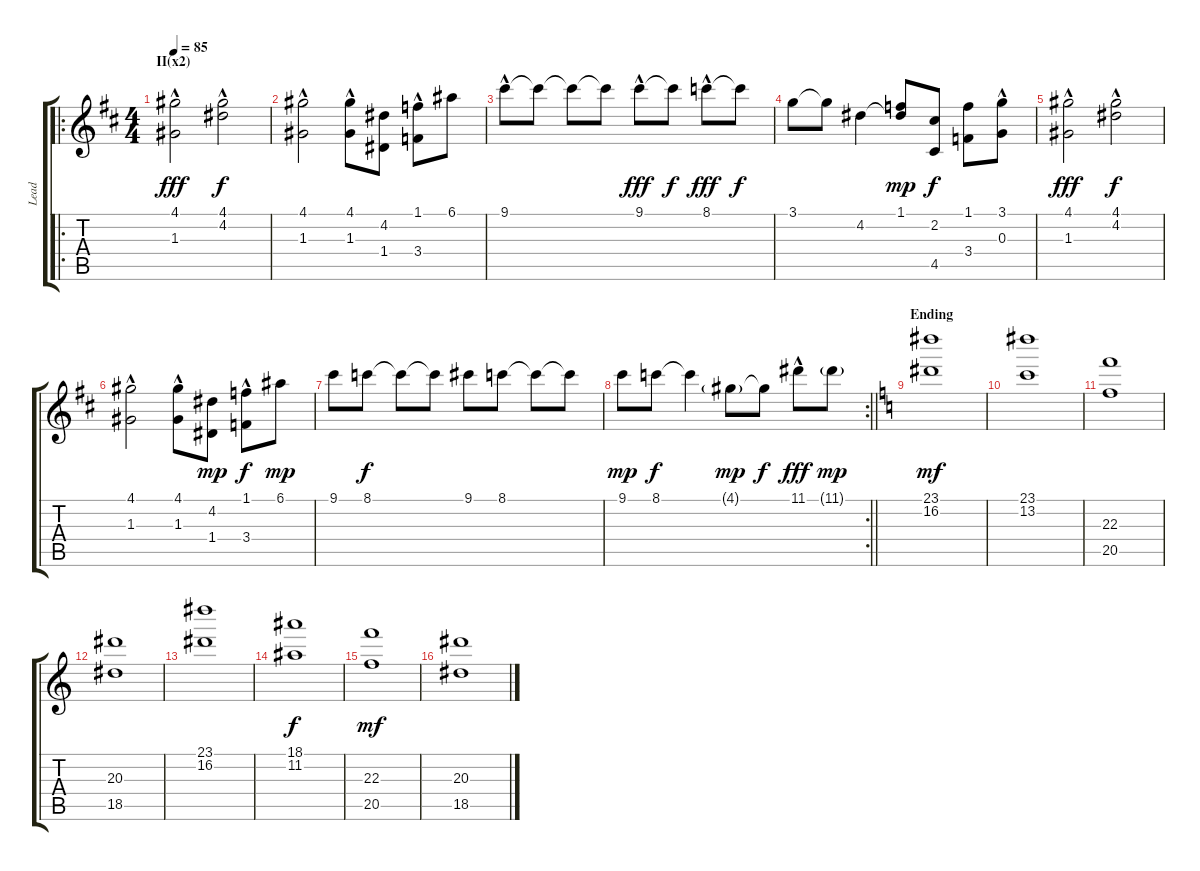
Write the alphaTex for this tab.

\track ("Lead" "Lead") {instrument electricguitarjazz}
\staff {score tabs}
\tuning (E4 B3 G3 D3 A2 E2) {hide}
\ro
\ts (4 4)
\section ("" "II(x2)")
\tempo 85
\clef g2
\ks d
(4.1{hac} 1.3).2{dy fff} (4.1{hac} 4.2).2{dy f} |
(4.1{hac} 1.3).2 (4.1{hac} 1.3).8 (4.2 1.4).8 (1.1{hac} 3.4).8 6.1.8 |
9.1{hac}.8 9.1{t}.8 9.1{t}.8 9.1{t}.8 9.1{hac}.8{dy fff} 9.1{t}.8{dy f} 8.1{hac}.8{dy fff} 8.1{t}.8{dy f} |
3.1.8 3.1{t}.8 4.2.4 (1.1 4.2{t}).8{dy mp} (2.2 4.5).8{dy f} (1.1 3.4).8 (3.1{hac} 0.3).8 |
(4.1{hac} 1.3).2{dy fff} (4.1{hac} 4.2).2{dy f} |
(4.1{hac} 1.3).2 (4.1{hac} 1.3).8 (4.2 1.4).8{dy mp} (1.1{hac} 3.4).8{dy f} 6.1.8{dy mp} |
9.1.8 8.1.8{dy f} 8.1{t}.8 8.1{t}.8 9.1.8 8.1.8 8.1{t}.8 8.1{t}.8 |
\rc 2
\barLineRight lightlight
9.1.8{dy mp} 8.1.8{dy f} 8.1{t}.4 4.1{g}.8{dy mp} 4.1{t}.8{dy f} 11.1{hac}.8{dy fff} 11.1{g}.8{dy mp} |
\section ("" "Ending")
\ks c
(23.1 16.2).1{dy mf} |
(23.1 13.2).1 |
(22.3 20.5).1 |
(20.3 18.5).1 |
(23.1 16.2).1 |
(18.1 11.2).1{dy f} |
(22.3 20.5).1{dy mf} |
(20.3 18.5).1
